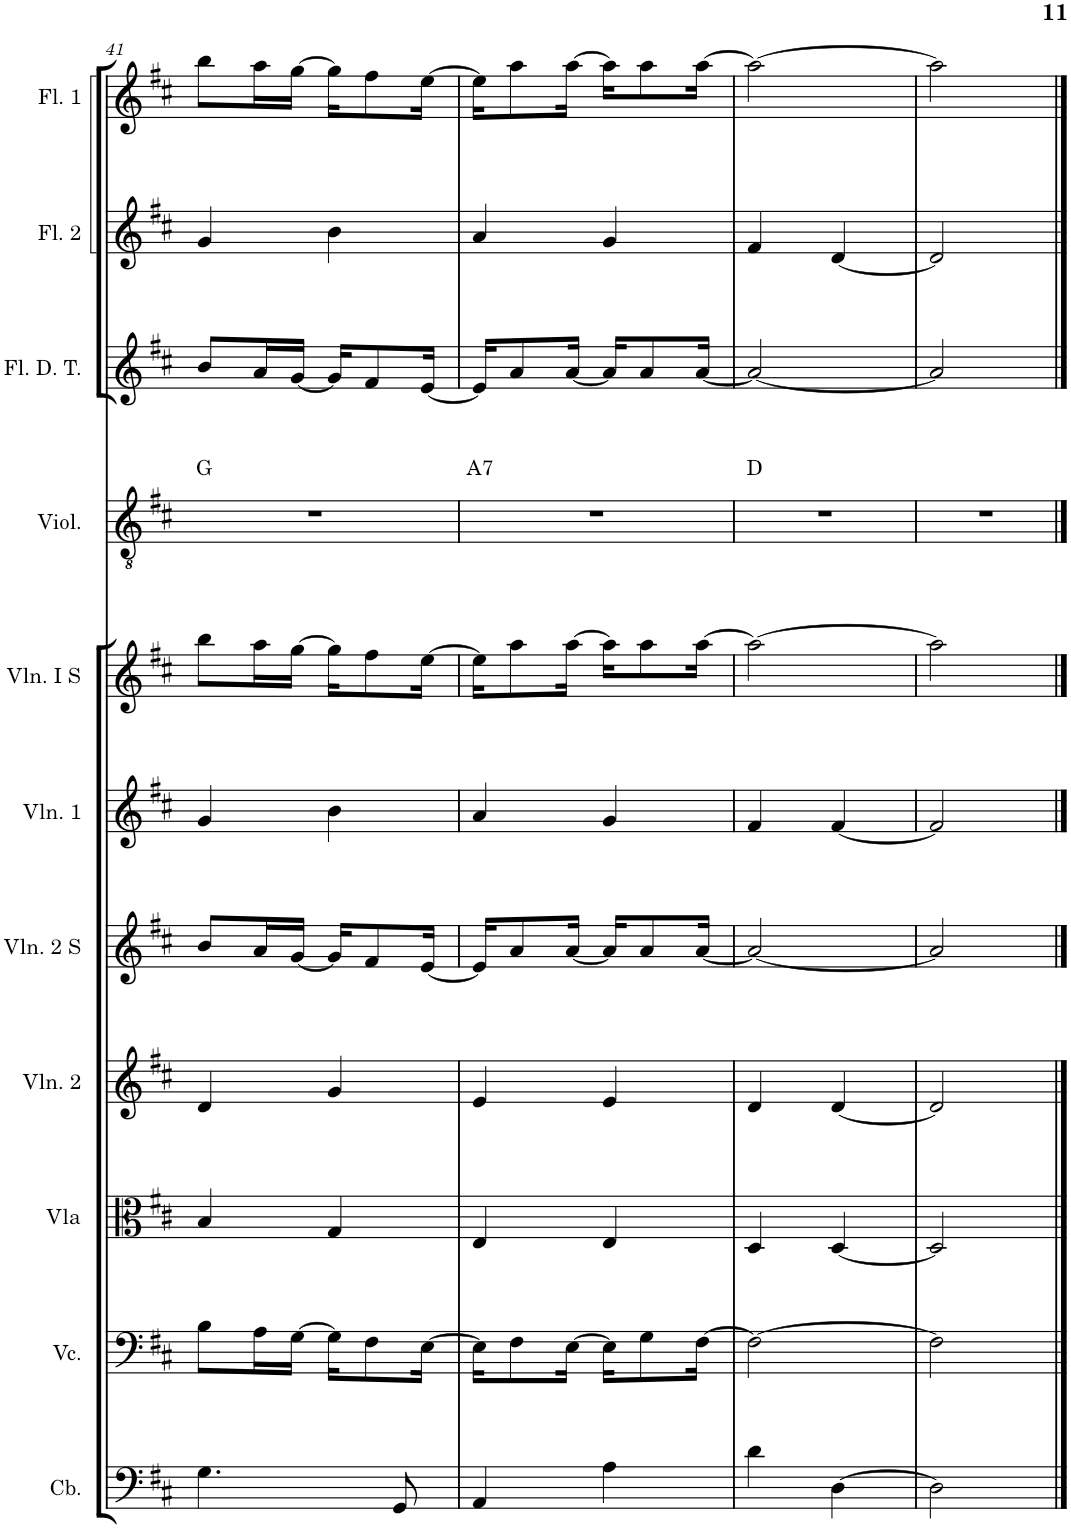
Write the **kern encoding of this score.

**kern	**kern	**kern	**kern	**kern	**kern	**kern	**kern	**harte	**kern	**kern	**kern
*part11	*part10	*part9	*part8	*part7	*part6	*part5	*part4	*part4	*part3	*part2	*part1
*staff11	*staff10	*staff9	*staff8	*staff7	*staff6	*staff5	*staff4	*	*staff3	*staff2	*staff1
*I"Contrabaixo	*I"Violoncelo	*I"Viola	*I"Violino 2	*I"Violino 2 Solo	*I"Violino 1	*I"Violino I Solo	*I"Violão Acústico	*	*I"Flauta Doce Tenor	*I"Flauta 2	*I"Flauta 1
*I'Cb.	*I'Vc.	*I'Vla	*I'Vln. 2	*I'Vln. 2 S	*I'Vln. 1	*I'Vln. I S	*I'Viol.	*	*I'Fl. D. T.	*I'Fl. 2	*I'Fl. 1
!!LO:PB:g=z
*clefF4	*clefF4	*clefC3	*clefG2	*clefG2	*clefG2	*clefG2	*clefGv2	*	*clefG2	*clefG2	*clefG2
*Trd7c12	*	*	*	*	*	*	*	*	*	*	*
*k[f#c#]	*k[f#c#]	*k[f#c#]	*k[f#c#]	*k[f#c#]	*k[f#c#]	*k[f#c#]	*k[f#c#]	*	*k[f#c#]	*k[f#c#]	*k[f#c#]
*M2/4	*M2/4	*M2/4	*M2/4	*M2/4	*M2/4	*M2/4	*M2/4	*	*M2/4	*M2/4	*M2/4
=41	=41	=41	=41	=41	=41	=41	=41	=41	=41	=41	=41
4.G\	8B\L	4B/	4d/	8b/L	4g/	8bb\L	2r	G:maj	8b/L	4g/	8bb\L
.	16A\L	.	.	16a/L	.	16aa\L	.	.	16a/L	.	16aa\L
.	[16G\JJ	.	.	[16g/JJ	.	[16gg\JJ	.	.	[16g/JJ	.	[16gg\JJ
.	16G\KL]	4G/	4g/	16g/KL]	4b\	16gg\KL]	.	.	16g/KL]	4b\	16gg\KL]
.	8F#\	.	.	8f#/	.	8ff#\	.	.	8f#/	.	8ff#\
8GG/	.	.	.	.	.	.	.	.	.	.	.
.	[16E\Jk	.	.	[16e/Jk	.	[16ee\Jk	.	.	[16e/Jk	.	[16ee\Jk
=42	=42	=42	=42	=42	=42	=42	=42	=42	=42	=42	=42
!	!	!	!	!	!	!	!	!LO:H:kt=7	!	!	!
4AA/	16E\KL]	4E/	4e/	16e/KL]	4a/	16ee\KL]	2r	A:7	16e/KL]	4a/	16ee\KL]
.	8F#\	.	.	8a/	.	8aa\	.	.	8a/	.	8aa\
.	[16E\Jk	.	.	[16a/Jk	.	[16aa\Jk	.	.	[16a/Jk	.	[16aa\Jk
4A\	16E\KL]	4E/	4e/	16a/KL]	4g/	16aa\KL]	.	.	16a/KL]	4g/	16aa\KL]
.	8G\	.	.	8a/	.	8aa\	.	.	8a/	.	8aa\
.	[16F#\Jk	.	.	[16a/Jk	.	[16aa\Jk	.	.	[16a/Jk	.	[16aa\Jk
=43	=43	=43	=43	=43	=43	=43	=43	=43	=43	=43	=43
4d\	2F#\_	4D/	4d/	2a/_	4f#/	2aa\_	2r	D:maj	2a/_	4f#/	2aa\_
[4D\	.	[4D/	[4d/	.	[4f#/	.	.	.	.	[4d/	.
=44	=44	=44	=44	=44	=44	=44	=44	=44	=44	=44	=44
2D\]	2F#\]	2D/]	2d/]	2a/]	2f#/]	2aa\]	2r	.	2a/]	2d/]	2aa\]
==	==	==	==	==	==	==	==	==	==	==	==
*-	*-	*-	*-	*-	*-	*-	*-	*-	*-	*-	*-
